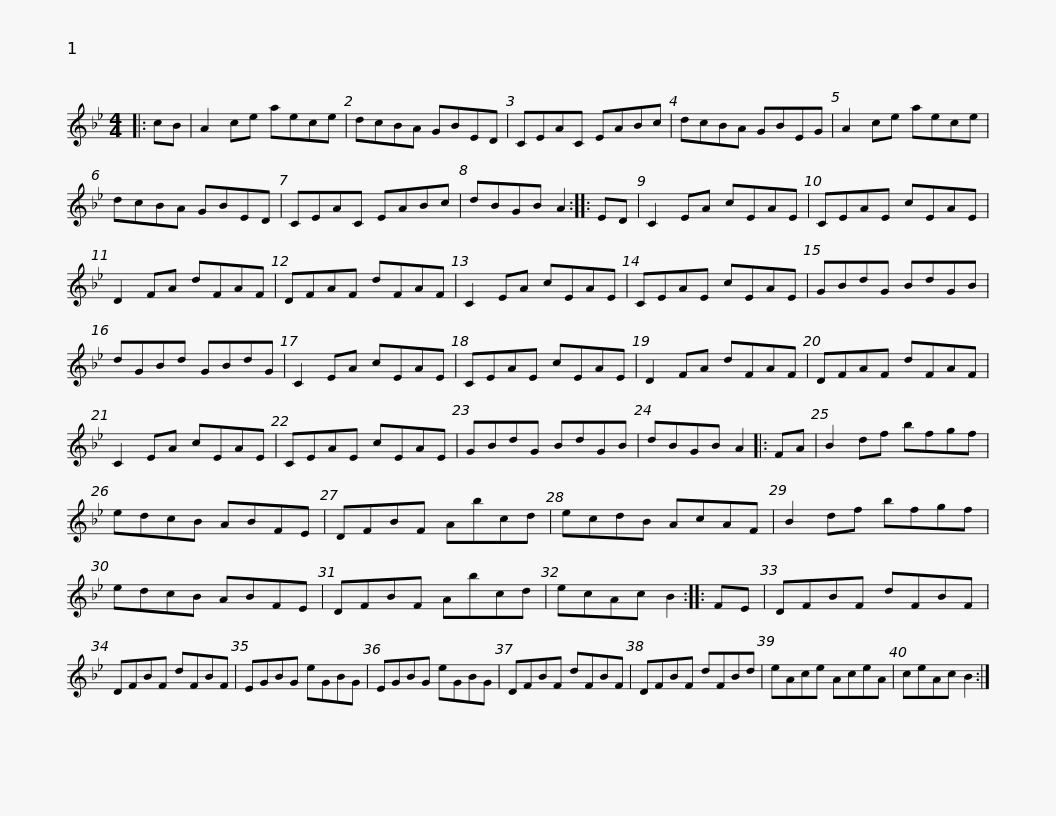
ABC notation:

X:1
L:1/8
M:4/4
I:linebreak $
K:Bb
V:1 treble
V:1
|: cB | A2 ce aece | dcBA GBED | CEAC EABc | dcBA GBEG | %5
 A2 ce aece |$ dcBA GBED | CEAC EABc | dBGB A2 :: ED | %10
 C2 EA cEAE | CEAE cEAE |$ D2 FA dFAF | DFAF dFAF | C2 EA cEAE | %15
 CEAE cEAE | GBdG BdGB | dGBd GBdG |$ C2 EA cEAE | CEAE cEAE | %20
 D2 FA dFAF | DFAF dFAF | C2 EA cEAE | CEAE cEAE |$ GBdG BdGB | %25
 dBGB A2 |: FA | B2 df bfgf | edcB ABFE | DFBF Abcd |$ %30
 ecdB AcAF | B2 df bfgf | edcB ABFE | DFBF Abcd | ecAc B2 :: %35
 FE |$ DFBF dFBF | DFBF dFBF | EGBG eGBG | EGBG eGBG | %40
 DFBF dFBF |$ DFBF dFBd | eAce AceA | ceAc B2 :| %44
